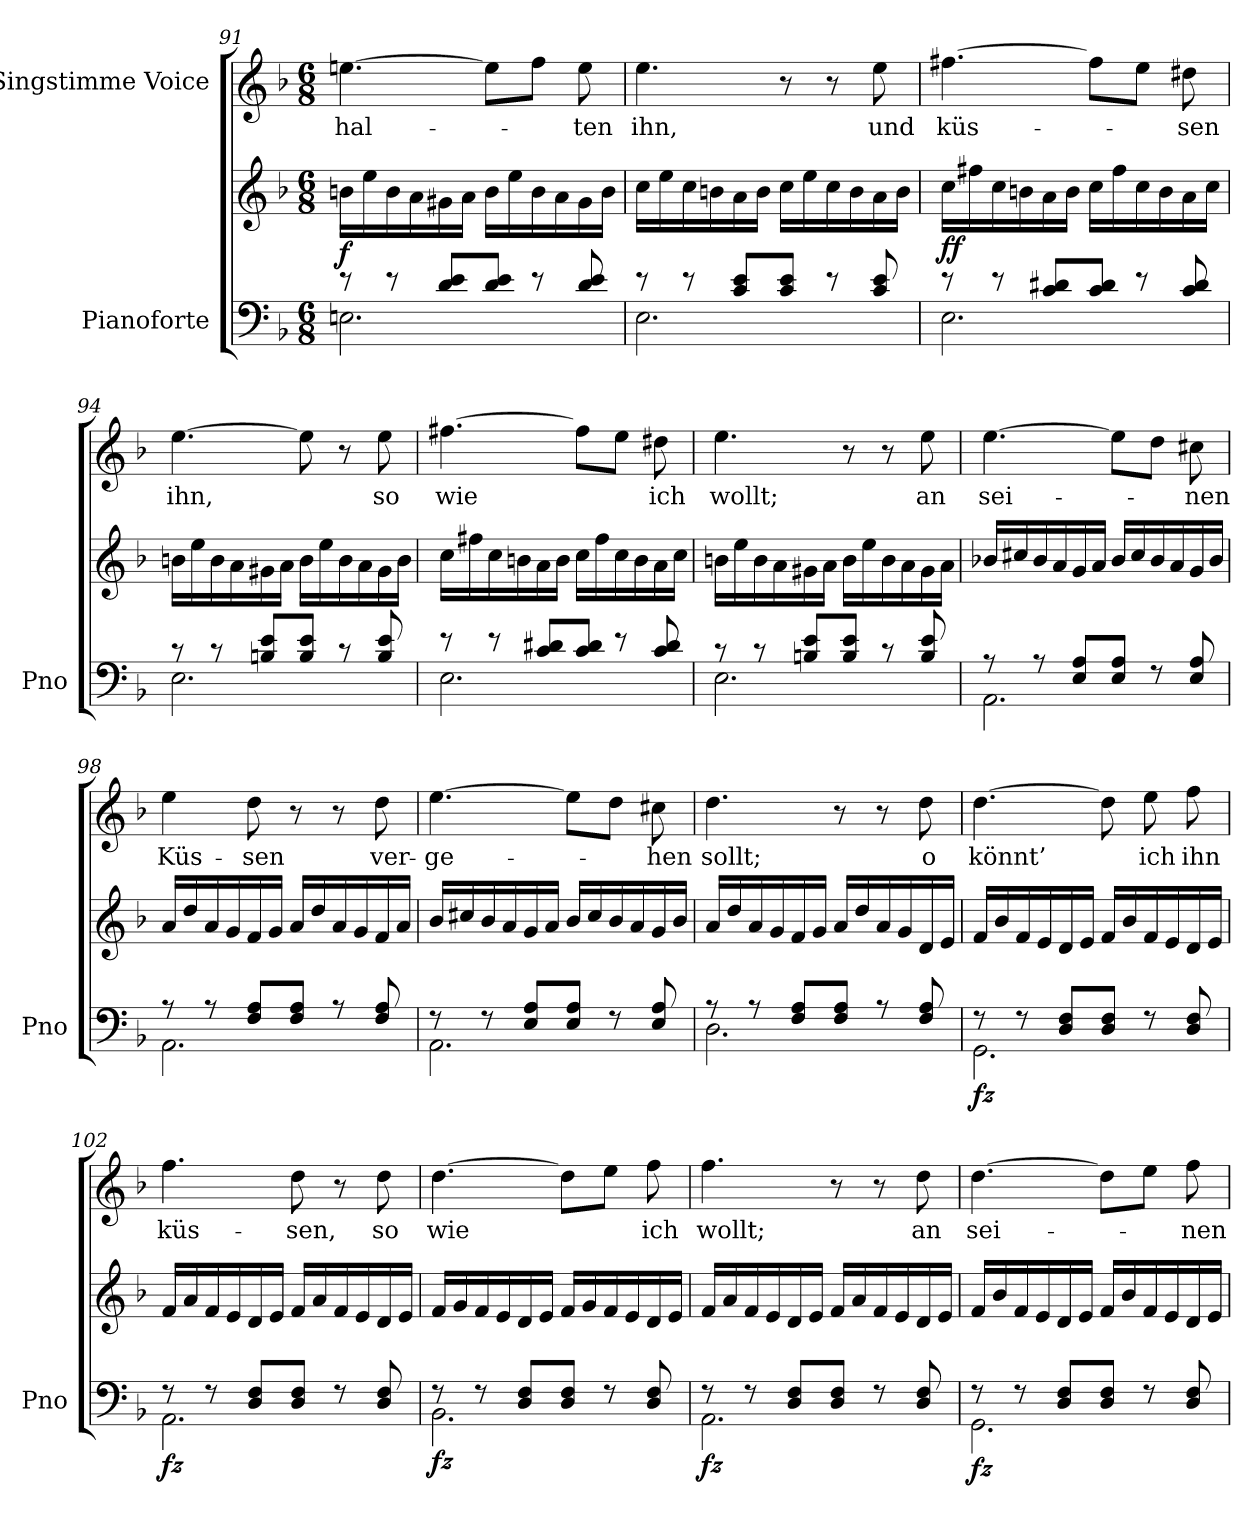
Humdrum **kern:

**kern	**kern	**dynam	**kern	**text
*part2	*part2	*part2	*part1	*part1
*staff3	*staff2	*staff2/3	*staff1	*staff1
*I"Pianoforte	*	*	*I"Singstimme Voice	*
*I'Pno	*	*	*	*
!!LO:PB:g=z
*clefF4	*clefG2	*	*clefG2	*
*k[b-]	*k[b-]	*	*k[b-]	*
*M6/8	*M6/8	*	*M6/8	*
=91	=91	=91	=91	=91
*^	*	*	*	*
!	!	!	!LO:DY:b	!	!LO:LY:b
8r	2.En\	16bn\LL	f	[4.een\	hal-
.	.	16ee\	.	.	.
8r	.	16b\	.	.	.
.	.	16a\	.	.	.
8d/ 8e/L	.	16g#X\	.	.	.
.	.	16a\JJ	.	.	.
8d/ 8e/J	.	16b\LL	.	8ee\L]	.
.	.	16ee\	.	.	.
8r	.	16b\	.	8ff\J	.
.	.	16a\	.	.	.
!	!	!	!	!	!LO:LY:b
8d/ 8e/	.	16g#\	.	8ee\	-ten
.	.	16b\JJ	.	.	.
!!LO:LB:g=z
=92	=92	=92	=92	=92	=92
!	!	!	!	!	!LO:LY:b
8r	2.E\	16cc\LL	.	4.ee\	ihn,
.	.	16ee\	.	.	.
8r	.	16cc\	.	.	.
.	.	16bn\	.	.	.
8c/ 8e/L	.	16a\	.	.	.
.	.	16b\JJ	.	.	.
8c/ 8e/J	.	16cc\LL	.	8r	.
.	.	16ee\	.	.	.
8r	.	16cc\	.	8r	.
.	.	16b\	.	.	.
!	!	!	!	!	!LO:LY:b
8c/ 8e/	.	16a\	.	8ee\	und
.	.	16b\JJ	.	.	.
=93	=93	=93	=93	=93	=93
!	!	!	!LO:DY:b	!	!LO:LY:b
8r	2.E\	16cc\LL	ff	[4.ff#X\	küs-
.	.	16ff#X\	.	.	.
8r	.	16cc\	.	.	.
.	.	16bn\	.	.	.
8c/ 8d#X/L	.	16a\	.	.	.
.	.	16b\JJ	.	.	.
8c/ 8d#/J	.	16cc\LL	.	8ff#\L]	.
.	.	16ff#\	.	.	.
8r	.	16cc\	.	8ee\J	.
.	.	16b\	.	.	.
!	!	!	!	!	!LO:LY:b
8c/ 8d#/	.	16a\	.	8dd#X\	-sen
.	.	16cc\JJ	.	.	.
=94	=94	=94	=94	=94	=94
!	!	!	!	!	!LO:LY:b
8r	2.E\	16bn\LL	.	[4.ee\	ihn,
.	.	16ee\	.	.	.
8r	.	16b\	.	.	.
.	.	16a\	.	.	.
8Bn/ 8e/L	.	16g#X\	.	.	.
.	.	16a\JJ	.	.	.
8B/ 8e/J	.	16b\LL	.	8ee\]	.
.	.	16ee\	.	.	.
8r	.	16b\	.	8r	.
.	.	16a\	.	.	.
!	!	!	!	!	!LO:LY:b
8B/ 8e/	.	16g#\	.	8ee\	so
.	.	16b\JJ	.	.	.
!!LO:LB:g=z
=95	=95	=95	=95	=95	=95
!	!	!	!	!	!LO:LY:b
8r	2.E\	16cc\LL	.	[4.ff#X\	wie
.	.	16ff#X\	.	.	.
8r	.	16cc\	.	.	.
.	.	16bn\	.	.	.
8c/ 8d#X/L	.	16a\	.	.	.
.	.	16b\JJ	.	.	.
8c/ 8d#/J	.	16cc\LL	.	8ff#\L]	.
.	.	16ff#\	.	.	.
8r	.	16cc\	.	8ee\J	.
.	.	16b\	.	.	.
!	!	!	!	!	!LO:LY:b
8c/ 8d#/	.	16a\	.	8dd#X\	ich
.	.	16cc\JJ	.	.	.
!!LO:LB:g=z
=96	=96	=96	=96	=96	=96
!	!	!	!	!	!LO:LY:b
8r	2.E\	16bn\LL	.	4.ee\	wollt;
.	.	16ee\	.	.	.
8r	.	16b\	.	.	.
.	.	16a\	.	.	.
8Bn/ 8e/L	.	16g#X\	.	.	.
.	.	16a\JJ	.	.	.
8B/ 8e/J	.	16b\LL	.	8r	.
.	.	16ee\	.	.	.
8r	.	16b\	.	8r	.
.	.	16a\	.	.	.
!	!	!	!	!	!LO:LY:b
8B/ 8e/	.	16g#\	.	8ee\	an
.	.	16a\JJ	.	.	.
=97	=97	=97	=97	=97	=97
!	!	!	!	!	!LO:LY:b
8r	2.AA\	16b-X/LL	.	[4.ee\	sei-
.	.	16cc#X/	.	.	.
8r	.	16b-/	.	.	.
.	.	16a/	.	.	.
8E/ 8A/L	.	16g/	.	.	.
.	.	16a/JJ	.	.	.
8E/ 8A/J	.	16b-/LL	.	8ee\L]	.
.	.	16cc#/	.	.	.
8r	.	16b-/	.	8dd\J	.
.	.	16a/	.	.	.
!	!	!	!	!	!LO:LY:b
8E/ 8A/	.	16g/	.	8cc#X\	-nen
.	.	16b-/JJ	.	.	.
=98	=98	=98	=98	=98	=98
!	!	!	!	!	!LO:LY:b
8r	2.AA\	16a/LL	.	4ee\	Küs-
.	.	16dd/	.	.	.
8r	.	16a/	.	.	.
.	.	16g/	.	.	.
!	!	!	!	!	!LO:LY:b
8F/ 8A/L	.	16f/	.	8dd\	-sen
.	.	16g/JJ	.	.	.
8F/ 8A/J	.	16a/LL	.	8r	.
.	.	16dd/	.	.	.
8r	.	16a/	.	8r	.
.	.	16g/	.	.	.
!	!	!	!	!	!LO:LY:b
8F/ 8A/	.	16f/	.	8dd\	ver-
.	.	16a/JJ	.	.	.
!!LO:LB:g=z
=99	=99	=99	=99	=99	=99
!	!	!	!	!	!LO:LY:b
8r	2.AA\	16b-/LL	.	[4.ee\	-ge-
.	.	16cc#X/	.	.	.
8r	.	16b-/	.	.	.
.	.	16a/	.	.	.
8E/ 8A/L	.	16g/	.	.	.
.	.	16a/JJ	.	.	.
8E/ 8A/J	.	16b-/LL	.	8ee\L]	.
.	.	16cc#/	.	.	.
8r	.	16b-/	.	8dd\J	.
.	.	16a/	.	.	.
!	!	!	!	!	!LO:LY:b
8E/ 8A/	.	16g/	.	8cc#X\	-hen
.	.	16b-/JJ	.	.	.
!!LO:PB:g=z
=100	=100	=100	=100	=100	=100
!	!	!	!	!	!LO:LY:b
8r	2.D\	16a/LL	.	4.dd\	sollt;
.	.	16dd/	.	.	.
8r	.	16a/	.	.	.
.	.	16g/	.	.	.
8F/ 8A/L	.	16f/	.	.	.
.	.	16g/JJ	.	.	.
8F/ 8A/J	.	16a/LL	.	8r	.
.	.	16dd/	.	.	.
8r	.	16a/	.	8r	.
.	.	16g/	.	.	.
!	!	!	!	!	!LO:LY:b
8F/ 8A/	.	16d/	.	8dd\	o
.	.	16e/JJ	.	.	.
=101	=101	=101	=101	=101	=101
!	!	!	!LO:DY:b=2	!	!LO:LY:b
8r	2.GG\	16f/LL	fz	[4.dd\	könnt’
.	.	16b-/	.	.	.
8r	.	16f/	.	.	.
.	.	16e/	.	.	.
8D/ 8F/L	.	16d/	.	.	.
.	.	16e/JJ	.	.	.
8D/ 8F/J	.	16f/LL	.	8dd\]	.
.	.	16b-/	.	.	.
!	!	!	!	!	!LO:LY:b
8r	.	16f/	.	8ee\	ich
.	.	16e/	.	.	.
!	!	!	!	!	!LO:LY:b
8D/ 8F/	.	16d/	.	8ff\	ihn
.	.	16e/JJ	.	.	.
=102	=102	=102	=102	=102	=102
!	!	!	!LO:DY:b=2	!	!LO:LY:b
8r	2.AA\	16f/LL	fz	4.ff\	küs-
.	.	16a/	.	.	.
8r	.	16f/	.	.	.
.	.	16e/	.	.	.
8D/ 8F/L	.	16d/	.	.	.
.	.	16e/JJ	.	.	.
!	!	!	!	!	!LO:LY:b
8D/ 8F/J	.	16f/LL	.	8dd\	-sen,
.	.	16a/	.	.	.
8r	.	16f/	.	8r	.
.	.	16e/	.	.	.
!	!	!	!	!	!LO:LY:b
8D/ 8F/	.	16d/	.	8dd\	so
.	.	16e/JJ	.	.	.
!!LO:LB:g=z
=103	=103	=103	=103	=103	=103
!	!	!	!LO:DY:b=2	!	!LO:LY:b
8r	2.BB-\	16f/LL	fz	[4.dd\	wie
.	.	16g/	.	.	.
8r	.	16f/	.	.	.
.	.	16e/	.	.	.
8D/ 8F/L	.	16d/	.	.	.
.	.	16e/JJ	.	.	.
8D/ 8F/J	.	16f/LL	.	8dd\L]	.
.	.	16g/	.	.	.
8r	.	16f/	.	8ee\J	.
.	.	16e/	.	.	.
!	!	!	!	!	!LO:LY:b
8D/ 8F/	.	16d/	.	8ff\	ich
.	.	16e/JJ	.	.	.
!!LO:LB:g=z
=104	=104	=104	=104	=104	=104
!	!	!	!LO:DY:b=2	!	!LO:LY:b
8r	2.AA\	16f/LL	fz	4.ff\	wollt;
.	.	16a/	.	.	.
8r	.	16f/	.	.	.
.	.	16e/	.	.	.
8D/ 8F/L	.	16d/	.	.	.
.	.	16e/JJ	.	.	.
8D/ 8F/J	.	16f/LL	.	8r	.
.	.	16a/	.	.	.
8r	.	16f/	.	8r	.
.	.	16e/	.	.	.
!	!	!	!	!	!LO:LY:b
8D/ 8F/	.	16d/	.	8dd\	an
.	.	16e/JJ	.	.	.
=105	=105	=105	=105	=105	=105
!	!	!	!LO:DY:b=2	!	!LO:LY:b
8r	2.GG\	16f/LL	fz	[4.dd\	sei-
.	.	16b-/	.	.	.
8r	.	16f/	.	.	.
.	.	16e/	.	.	.
8D/ 8F/L	.	16d/	.	.	.
.	.	16e/JJ	.	.	.
8D/ 8F/J	.	16f/LL	.	8dd\L]	.
.	.	16b-/	.	.	.
8r	.	16f/	.	8ee\J	.
.	.	16e/	.	.	.
!	!	!	!	!	!LO:LY:b
8D/ 8F/	.	16d/	.	8ff\	-nen
.	.	16e/JJ	.	.	.
*v	*v	*	*	*	*
=	=	=	=	=
*-	*-	*-	*-	*-
